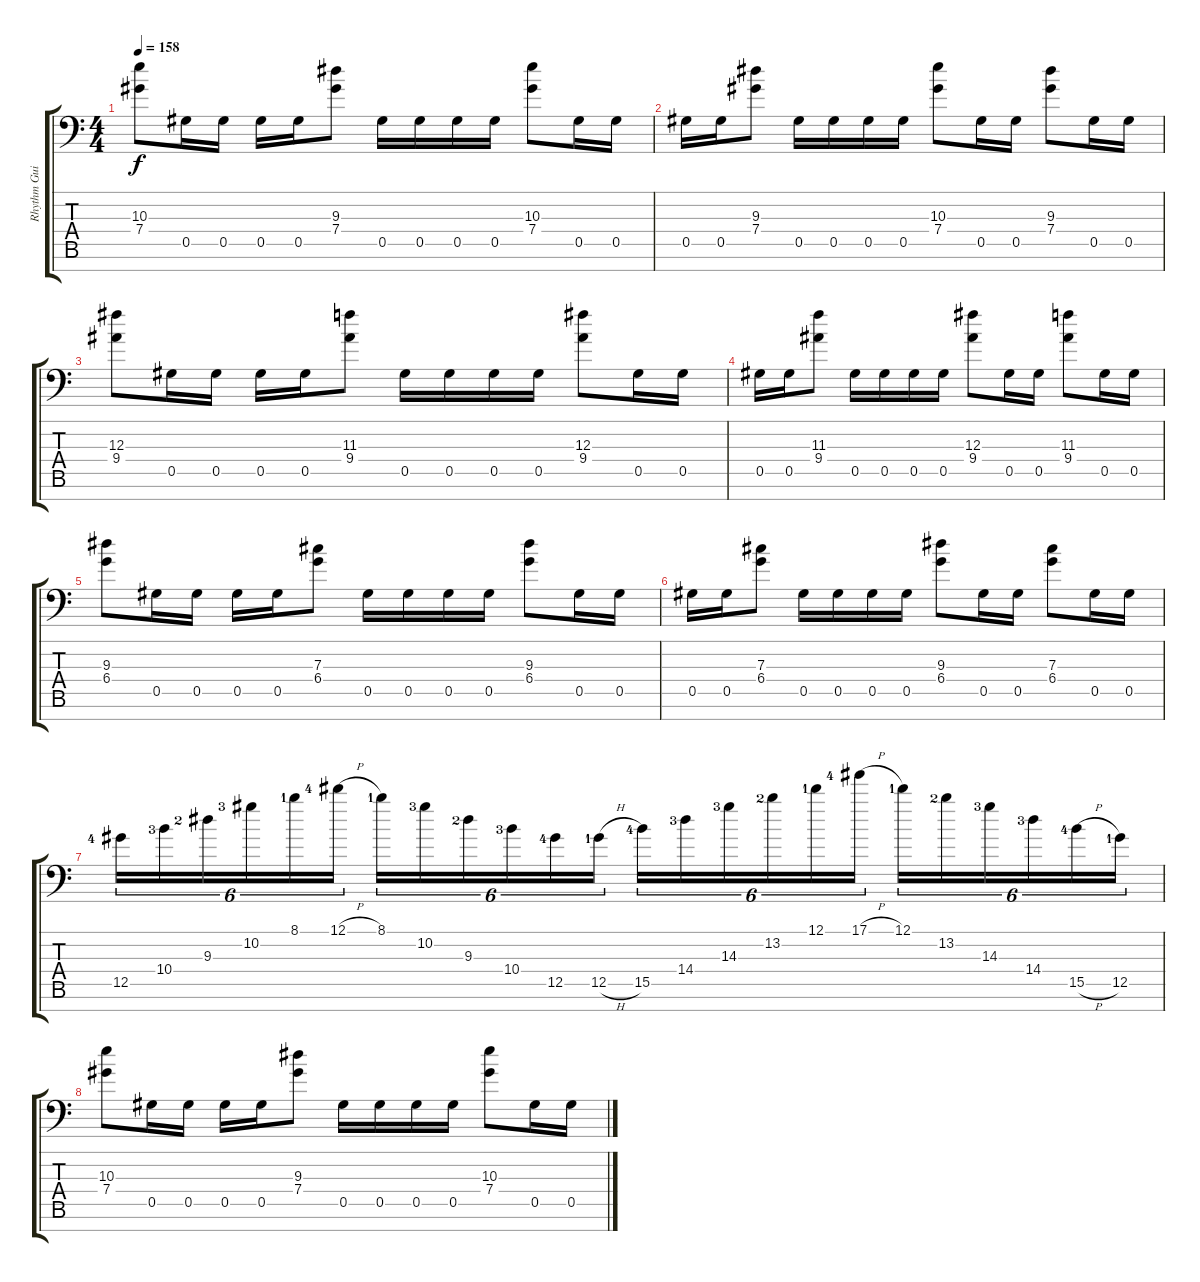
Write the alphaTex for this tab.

\track ("Rhythm Guitar" "Rhythm Gui") {instrument distortionguitar}
\staff {score tabs}
\tuning (Eb4 Bb3 Gb3 Db3 Ab2 Eb2 Bb1) {hide}
\ts (4 4)
\tempo 158
\clef f4
\ks c
(10.3 7.4).8{dy f} 0.5.16 0.5.16 0.5.16 0.5.16 (9.3 7.4).8 0.5.16 0.5.16 0.5.16 0.5.16 (10.3 7.4).8 0.5.16 0.5.16 |
0.5.16 0.5.16 (9.3 7.4).8 0.5.16 0.5.16 0.5.16 0.5.16 (10.3 7.4).8 0.5.16 0.5.16 (9.3 7.4).8 0.5.16 0.5.16 |
(12.3 9.4).8 0.5.16 0.5.16 0.5.16 0.5.16 (11.3 9.4).8 0.5.16 0.5.16 0.5.16 0.5.16 (12.3 9.4).8 0.5.16 0.5.16 |
0.5.16 0.5.16 (11.3 9.4).8 0.5.16 0.5.16 0.5.16 0.5.16 (12.3 9.4).8 0.5.16 0.5.16 (11.3 9.4).8 0.5.16 0.5.16 |
(9.3 6.4).8 0.5.16 0.5.16 0.5.16 0.5.16 (7.3 6.4).8 0.5.16 0.5.16 0.5.16 0.5.16 (9.3 6.4).8 0.5.16 0.5.16 |
0.5.16 0.5.16 (7.3 6.4).8 0.5.16 0.5.16 0.5.16 0.5.16 (9.3 6.4).8 0.5.16 0.5.16 (7.3 6.4).8 0.5.16 0.5.16 |
12.5{lf 5}.16{tu (6 4)} 10.4{lf 4}.16{tu (6 4)} 9.3{lf 3}.16{tu (6 4)} 10.2{lf 4}.16{tu (6 4)} 8.1{lf 2}.16{tu (6 4)} 12.1{h lf 5}.16{tu (6 4)} 8.1{lf 2}.16{tu (6 4)} 10.2{lf 4}.16{tu (6 4)} 9.3{lf 3}.16{tu (6 4)} 10.4{lf 4}.16{tu (6 4)} 12.5{lf 5}.16{tu (6 4)} 12.5{h lf 2}.16{tu (6 4)} 15.5{lf 5}.16{tu (6 4)} 14.4{lf 4}.16{tu (6 4)} 14.3{lf 4}.16{tu (6 4)} 13.2{lf 3}.16{tu (6 4)} 12.1{lf 2}.16{tu (6 4)} 17.1{h lf 5}.16{tu (6 4)} 12.1{lf 2}.16{tu (6 4)} 13.2{lf 3}.16{tu (6 4)} 14.3{lf 4}.16{tu (6 4)} 14.4{lf 4}.16{tu (6 4)} 15.5{h lf 5}.16{tu (6 4)} 12.5{lf 2}.16{tu (6 4)} |
(10.3 7.4).8 0.5.16 0.5.16 0.5.16 0.5.16 (9.3 7.4).8 0.5.16 0.5.16 0.5.16 0.5.16 (10.3 7.4).8 0.5.16 0.5.16
